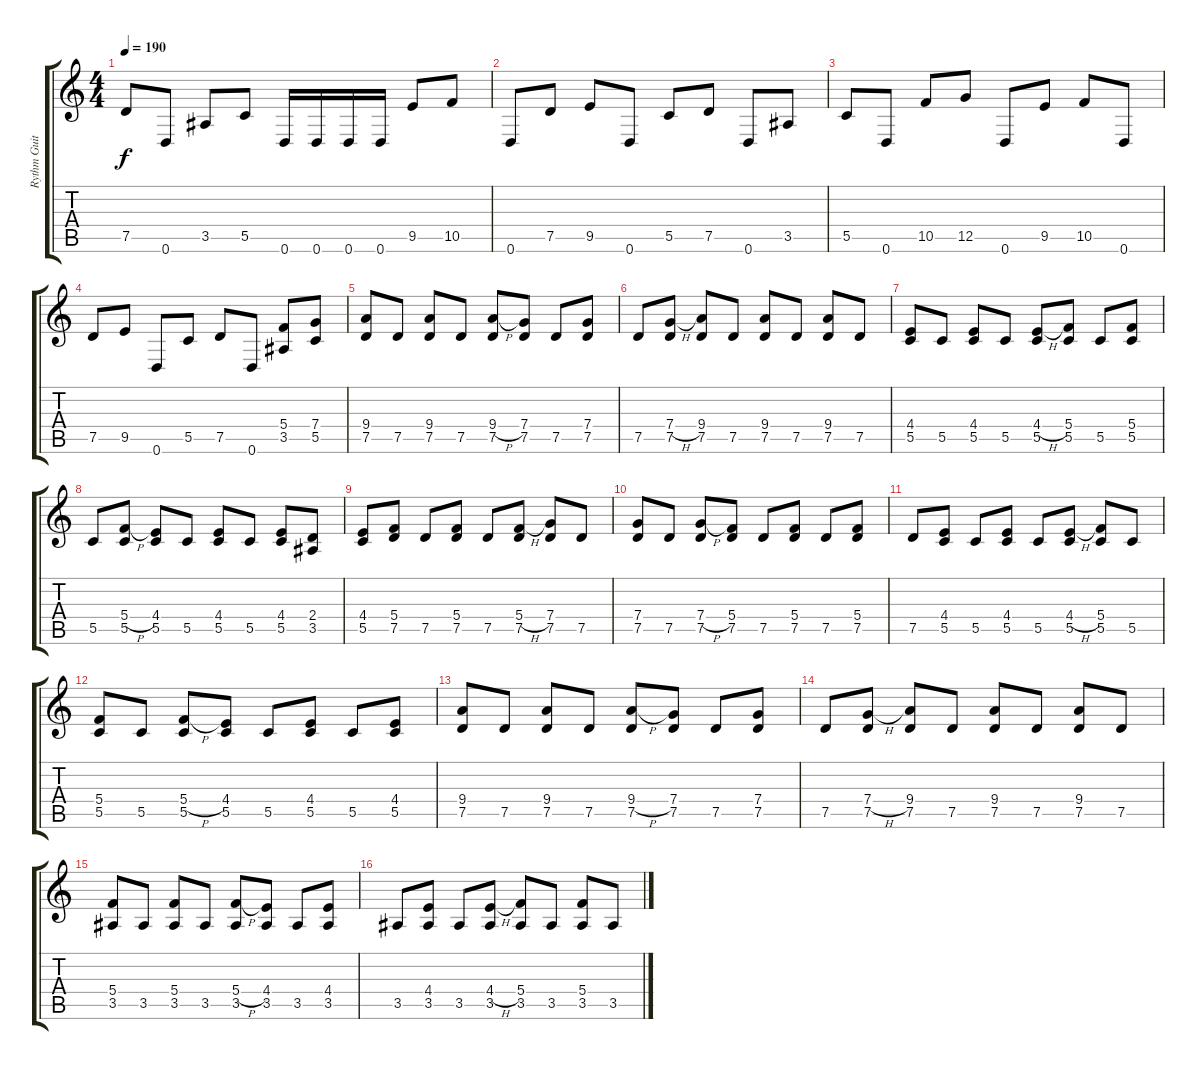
\track ("Rythm Guitar" "Rythm Guit") {instrument distortionguitar}
\staff {score tabs}
\tuning (D4 A3 F3 C3 G2 D2) {hide}
\ts (4 4)
\tempo 190
\clef g2
\ks c
7.5.8{dy f} 0.6.8 3.5.8 5.5.8 0.6.16 0.6.16 0.6.16 0.6.16 9.5.8 10.5.8 |
0.6.8 7.5.8 9.5.8 0.6.8 5.5.8 7.5.8 0.6.8 3.5.8 |
5.5.8 0.6.8 10.5.8 12.5.8 0.6.8 9.5.8 10.5.8 0.6.8 |
7.5.8 9.5.8 0.6.8 5.5.8 7.5.8 0.6.8 (5.4 3.5).8 (7.4 5.5).8 |
(9.4 7.5).8 7.5.8 (9.4 7.5).8 7.5.8 (9.4{h} 7.5).8 (7.4 7.5).8 7.5.8 (7.4 7.5).8 |
7.5.8 (7.4{h} 7.5).8 (9.4 7.5).8 7.5.8 (9.4 7.5).8 7.5.8 (9.4 7.5).8 7.5.8 |
(4.4 5.5).8 5.5.8 (4.4 5.5).8 5.5.8 (4.4{h} 5.5).8 (5.4 5.5).8 5.5.8 (5.4 5.5).8 |
5.5.8 (5.4{h} 5.5).8 (4.4 5.5).8 5.5.8 (4.4 5.5).8 5.5.8 (4.4 5.5).8 (2.4 3.5).8 |
(4.4 5.5).8 (5.4 7.5).8 7.5.8 (5.4 7.5).8 7.5.8 (5.4{h} 7.5).8 (7.4 7.5).8 7.5.8 |
(7.4 7.5).8 7.5.8 (7.4{h} 7.5).8 (5.4 7.5).8 7.5.8 (5.4 7.5).8 7.5.8 (5.4 7.5).8 |
7.5.8 (4.4 5.5).8 5.5.8 (4.4 5.5).8 5.5.8 (4.4{h} 5.5).8 (5.4 5.5).8 5.5.8 |
(5.4 5.5).8 5.5.8 (5.4{h} 5.5).8 (4.4 5.5).8 5.5.8 (4.4 5.5).8 5.5.8 (4.4 5.5).8 |
(9.4 7.5).8 7.5.8 (9.4 7.5).8 7.5.8 (9.4{h} 7.5).8 (7.4 7.5).8 7.5.8 (7.4 7.5).8 |
7.5.8 (7.4{h} 7.5).8 (9.4 7.5).8 7.5.8 (9.4 7.5).8 7.5.8 (9.4 7.5).8 7.5.8 |
(5.4 3.5).8 3.5.8 (5.4 3.5).8 3.5.8 (5.4{h} 3.5).8 (4.4 3.5).8 3.5.8 (4.4 3.5).8 |
3.5.8 (4.4 3.5).8 3.5.8 (4.4{h} 3.5).8 (5.4 3.5).8 3.5.8 (5.4 3.5).8 3.5.8
